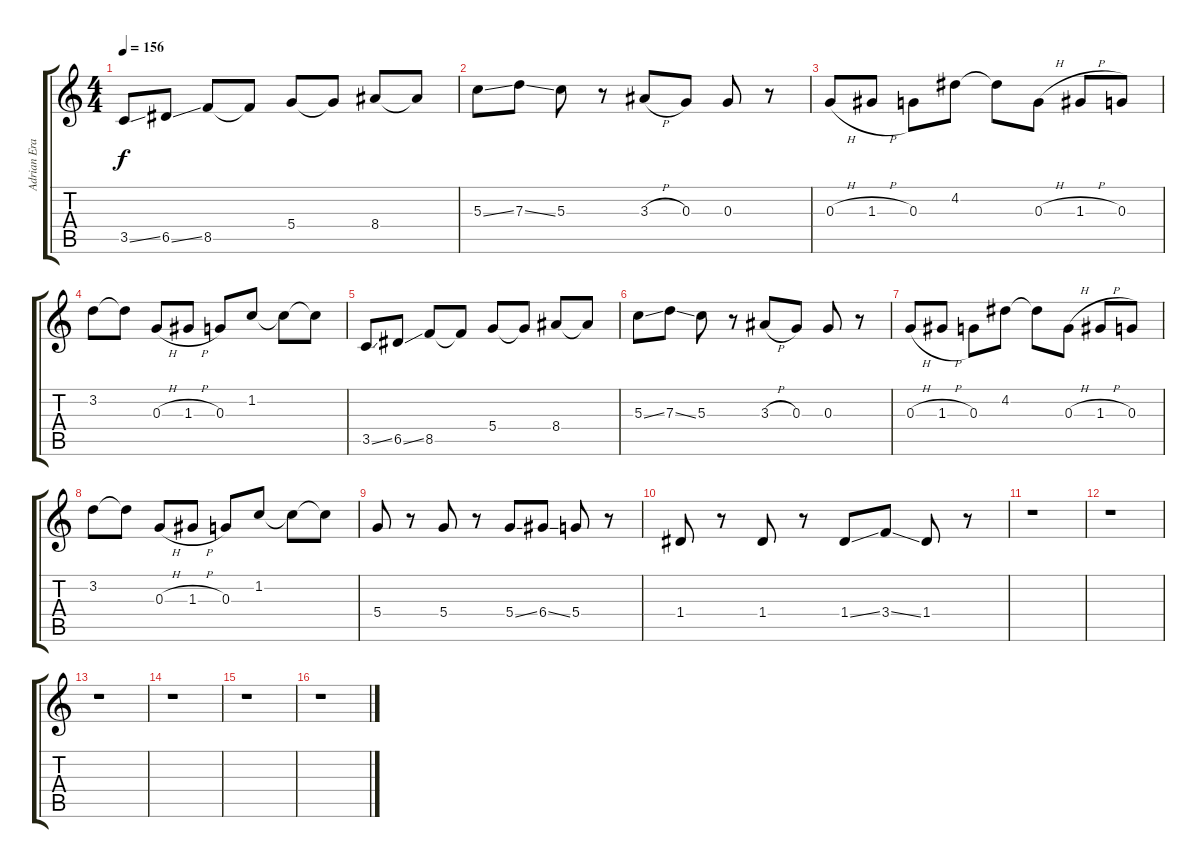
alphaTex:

\track ("Adrian Erasmus Octaver" "Adrian Era") {instrument overdrivenguitar}
\staff {score tabs}
\tuning (E4 B3 G3 D3 A2 E2) {hide}
\ts (4 4)
\tempo 156
\clef g2
\ks c
3.5{ss}.8{dy f} 6.5{ss}.8 8.5.8 8.5{t}.8 5.4.8 5.4{t}.8 8.4.8 8.4{t}.8 |
5.3{ss}.8 7.3{ss}.8 5.3.8 r.8 3.3{h}.8 0.3.8 0.3.8 r.8 |
0.3{h}.8 1.3{h}.8 0.3.8 4.2.8 4.2{t}.8 0.3{h}.8 1.3{h}.8 0.3.8 |
3.2.8 3.2{t}.8 0.3{h}.8 1.3{h}.8 0.3.8 1.2.8 1.2{t}.8 1.2{t}.8 |
3.5{ss}.8 6.5{ss}.8 8.5.8 8.5{t}.8 5.4.8 5.4{t}.8 8.4.8 8.4{t}.8 |
5.3{ss}.8 7.3{ss}.8 5.3.8 r.8 3.3{h}.8 0.3.8 0.3.8 r.8 |
0.3{h}.8 1.3{h}.8 0.3.8 4.2.8 4.2{t}.8 0.3{h}.8 1.3{h}.8 0.3.8 |
3.2.8 3.2{t}.8 0.3{h}.8 1.3{h}.8 0.3.8 1.2.8 1.2{t}.8 1.2{t}.8 |
5.4.8 r.8 5.4.8 r.8 5.4{ss}.8 6.4{ss}.8 5.4.8 r.8 |
1.4.8 r.8 1.4.8 r.8 1.4{ss}.8 3.4{ss}.8 1.4.8 r.8 |
r.1 |
r.1 |
r.1 |
r.1 |
r.1 |
r.1
